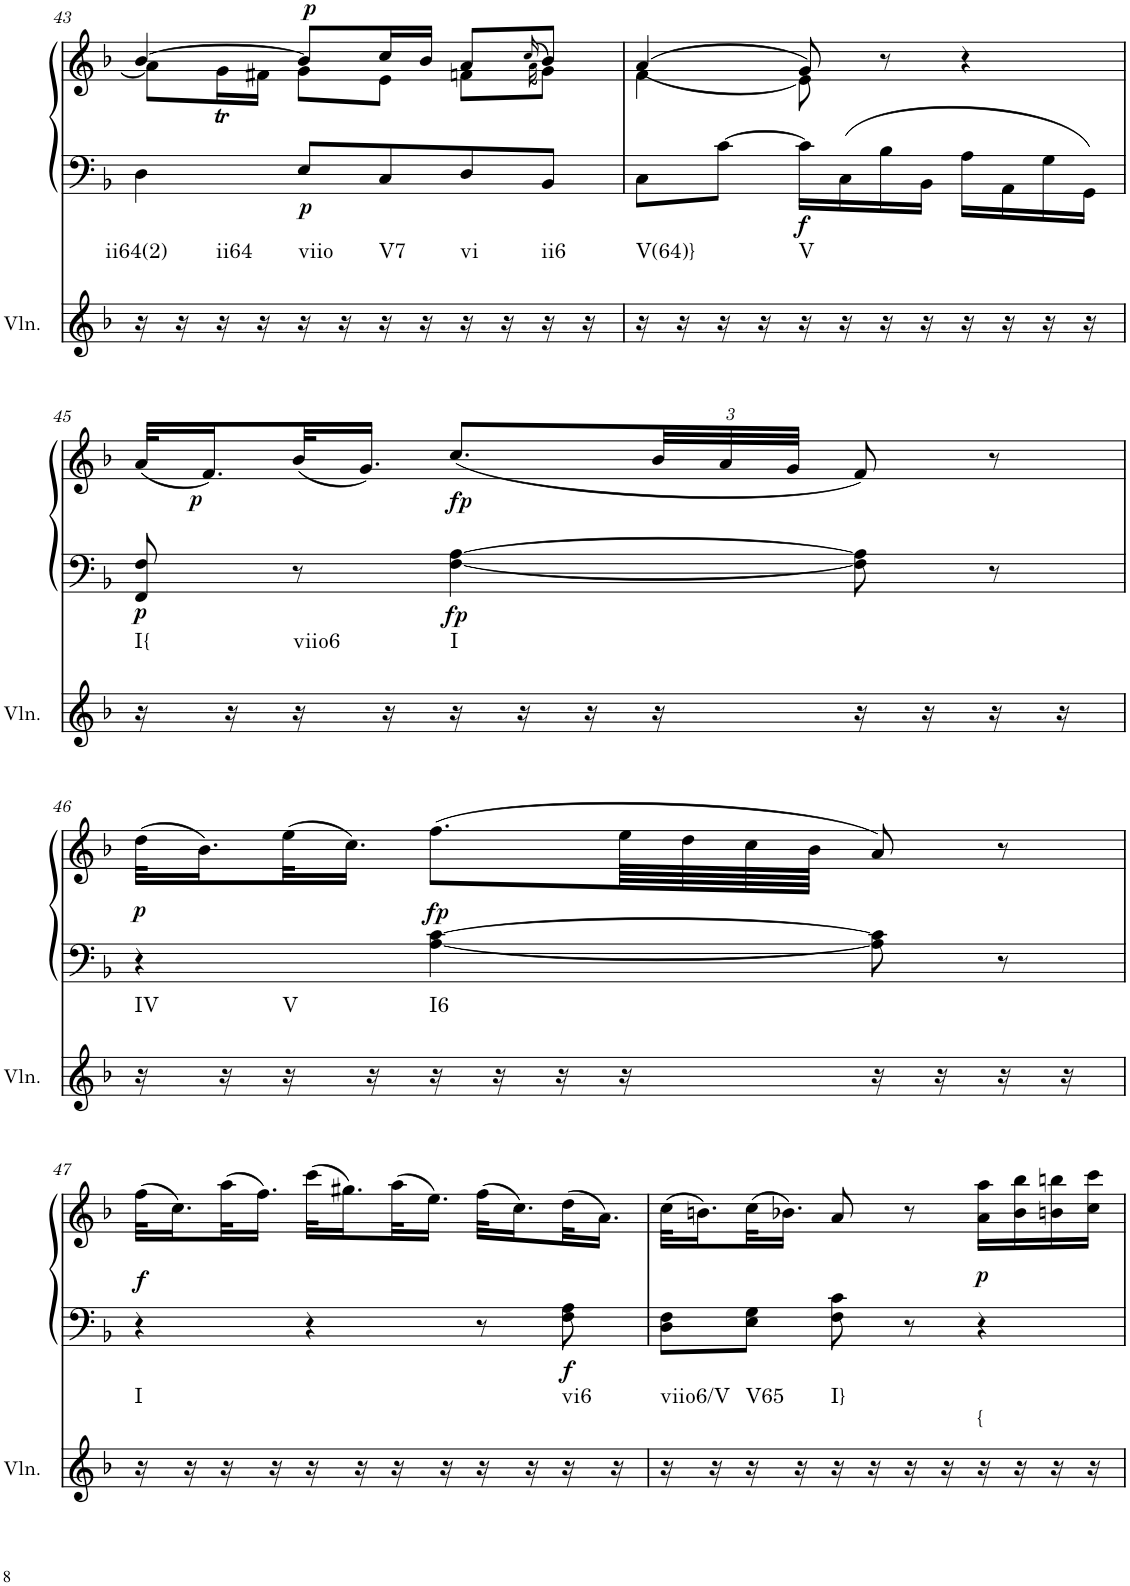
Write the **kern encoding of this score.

**kern	**harte	**kern	**kern	**dynam
*part2	*part2	*part1	*part1	*part1
*staff3	*	*staff2	*staff1	*staff1/2
*I"Violin	*	*I"Klavier linke Hand	*	*
*I'Vln.	*	*	*	*
!!LO:PB:g=z
*clefG2	*	*clefF4	*clefG2	*
*k[b-]	*	*k[b-]	*k[b-]	*
*M3/4	*	*M3/4	*M3/4	*
=43	=43	=43	=43	=43
*	*	*	*^	*
!	!LO:H:kt=ii64(2)	!	!	!	!
16r	N	4D\	[4b-/	8a\L]	.
16r	.	.	.	.	.
!	!LO:H:kt=ii64	!	!	!	!
16r	N	.	.	16gT\L	.
16r	.	.	.	16f#X\JJ	.
!	!	!	!	!	!LO:DY:b=2
!	!LO:H:kt=viio	!	!	!	!LO:DY:n=1:a
16r	N	8E/L	8b-/L]	8g\L	p p
16r	.	.	.	.	.
!	!LO:H:kt=V7	!	!	!	!
16r	N	8C/	16cc/L	8e\J	.
16r	.	.	16b-/JJ	.	.
!	!LO:H:kt=vi	!	!	!	!
16r	N	8D/	8a/L	8fn\L	.
16r	.	.	.	.	.
.	.	.	(>16qcc/	(<16qa\	.
!	!LO:H:kt=ii6	!	!	!	!
16r	N	8BB-/J	8b-/J)	8g\J)	.
16r	.	.	.	.	.
=44	=44	=44	=44	=44	=44
!	!LO:H:kt=V(64)}	!	!	!	!
16r	N	8C\L	(4a/	(4f\	.
16r	.	.	.	.	.
16r	.	[8c\J	.	.	.
16r	.	.	.	.	.
!	!LO:H:kt=V	!	!	!	!LO:DY:b=2
16r	N	16c\LL]	8g/)	8e\)	f
16r	.	16C\	.	.	.
16r	.	16B-\	8r	4.ryy	.
16r	.	16BB-\JJ	.	.	.
16r	.	16A\LL	4r	.	.
16r	.	16AA\	.	.	.
16r	.	16G\	.	.	.
16r	.	16GG\JJ	.	.	.
*	*	*	*v	*v	*
!!LO:LB:g=z
=45	=45	=45	=45	=45
!	!LO:H:kt=I{	!	!	!LO:DY:b=2
16r	N	8FF/ 8F/	(32a/KLL	p
!	!	!	!	!LO:DY:b
.	.	.	16.f/)	p
16r	.	.	.	.
!	!LO:H:kt=viio6	!	!	!
16r	N	8r	(32b-/K	.
.	.	.	16.g/JJ)	.
16r	.	.	.	.
!	!	!	!	!LO:DY:b=2
!	!LO:H:kt=I	!	!	!LO:DY:n=1:b
16r	N	[4F\ [4A\	(8.cc/L	fp fp
16r	.	.	.	.
16r	.	.	.	.
*	*	*	*Xbrackettup	*
16r	.	.	48b-/LL	.
.	.	.	48a/	.
.	.	.	48g/JJJ	.
16r	.	8F\] 8A\]	8f/)	.
16r	.	.	.	.
16r	.	8r	8r	.
16r	.	.	.	.
!!LO:LB:g=z
=46	=46	=46	=46	=46
!	!LO:H:kt=IV	!	!	!LO:DY:b
16r	N	4r	(32dd\KLL	p
.	.	.	16.b-\)	.
16r	.	.	.	.
!	!LO:H:kt=V	!	!	!
16r	N	.	(32ee\K	.
.	.	.	16.cc\JJ)	.
16r	.	.	.	.
!	!LO:H:kt=I6	!	!	!LO:DY:a=2
16r	N	[4A\ [4c\	(8.ff\L	fp
16r	.	.	.	.
16r	.	.	.	.
16r	.	.	64ee\LLL	.
.	.	.	64dd\	.
.	.	.	64cc\	.
.	.	.	64b-\JJJJ	.
16r	.	8A\] 8c\]	8a/)	.
16r	.	.	.	.
16r	.	8r	8r	.
16r	.	.	.	.
!!LO:LB:g=z
=47	=47	=47	=47	=47
!	!LO:H:kt=I	!	!	!LO:DY:a=2
16r	N	4r	(32ff\KLL	f
.	.	.	16.cc\)	.
16r	.	.	.	.
16r	.	.	(32aa\K	.
.	.	.	16.ff\JJ)	.
16r	.	.	.	.
16r	.	4r	(32ccc\KLL	.
.	.	.	16.gg#X\)	.
16r	.	.	.	.
16r	.	.	(32aa\K	.
.	.	.	16.ee\JJ)	.
16r	.	.	.	.
16r	.	8r	(32ff\KLL	.
.	.	.	16.cc\)	.
16r	.	.	.	.
!	!LO:H:kt=vi6	!	!	!LO:DY:b=2
16r	N	8F\ 8A\	(32dd\K	f
.	.	.	16.a\JJ)	.
16r	.	.	.	.
=48	=48	=48	=48	=48
!	!LO:H:kt=viio6/V	!	!	!
16r	N	8D\ 8F\L	(32cc\KLL	.
.	.	.	16.bn\)	.
16r	.	.	.	.
!	!LO:H:kt=V65	!	!	!
16r	N	8E\ 8G\J	(32cc\K	.
.	.	.	16.b-X\JJ)	.
16r	.	.	.	.
!	!LO:H:kt=I}	!	!	!
16r	N	8F\ 8c\	8a/	.
16r	.	.	.	.
16r	.	8r	8r	.
16r	.	.	.	.
!	!LO:H:kt={	!	!	!LO:DY:b
16r	N	4r	16a\ 16aa\LL	p
16r	.	.	16b-\ 16bb-\	.
16r	.	.	16bn\ 16bbn\	.
16r	.	.	16cc\ 16ccc\JJ	.
=	=	=	=	=
*-	*-	*-	*-	*-
